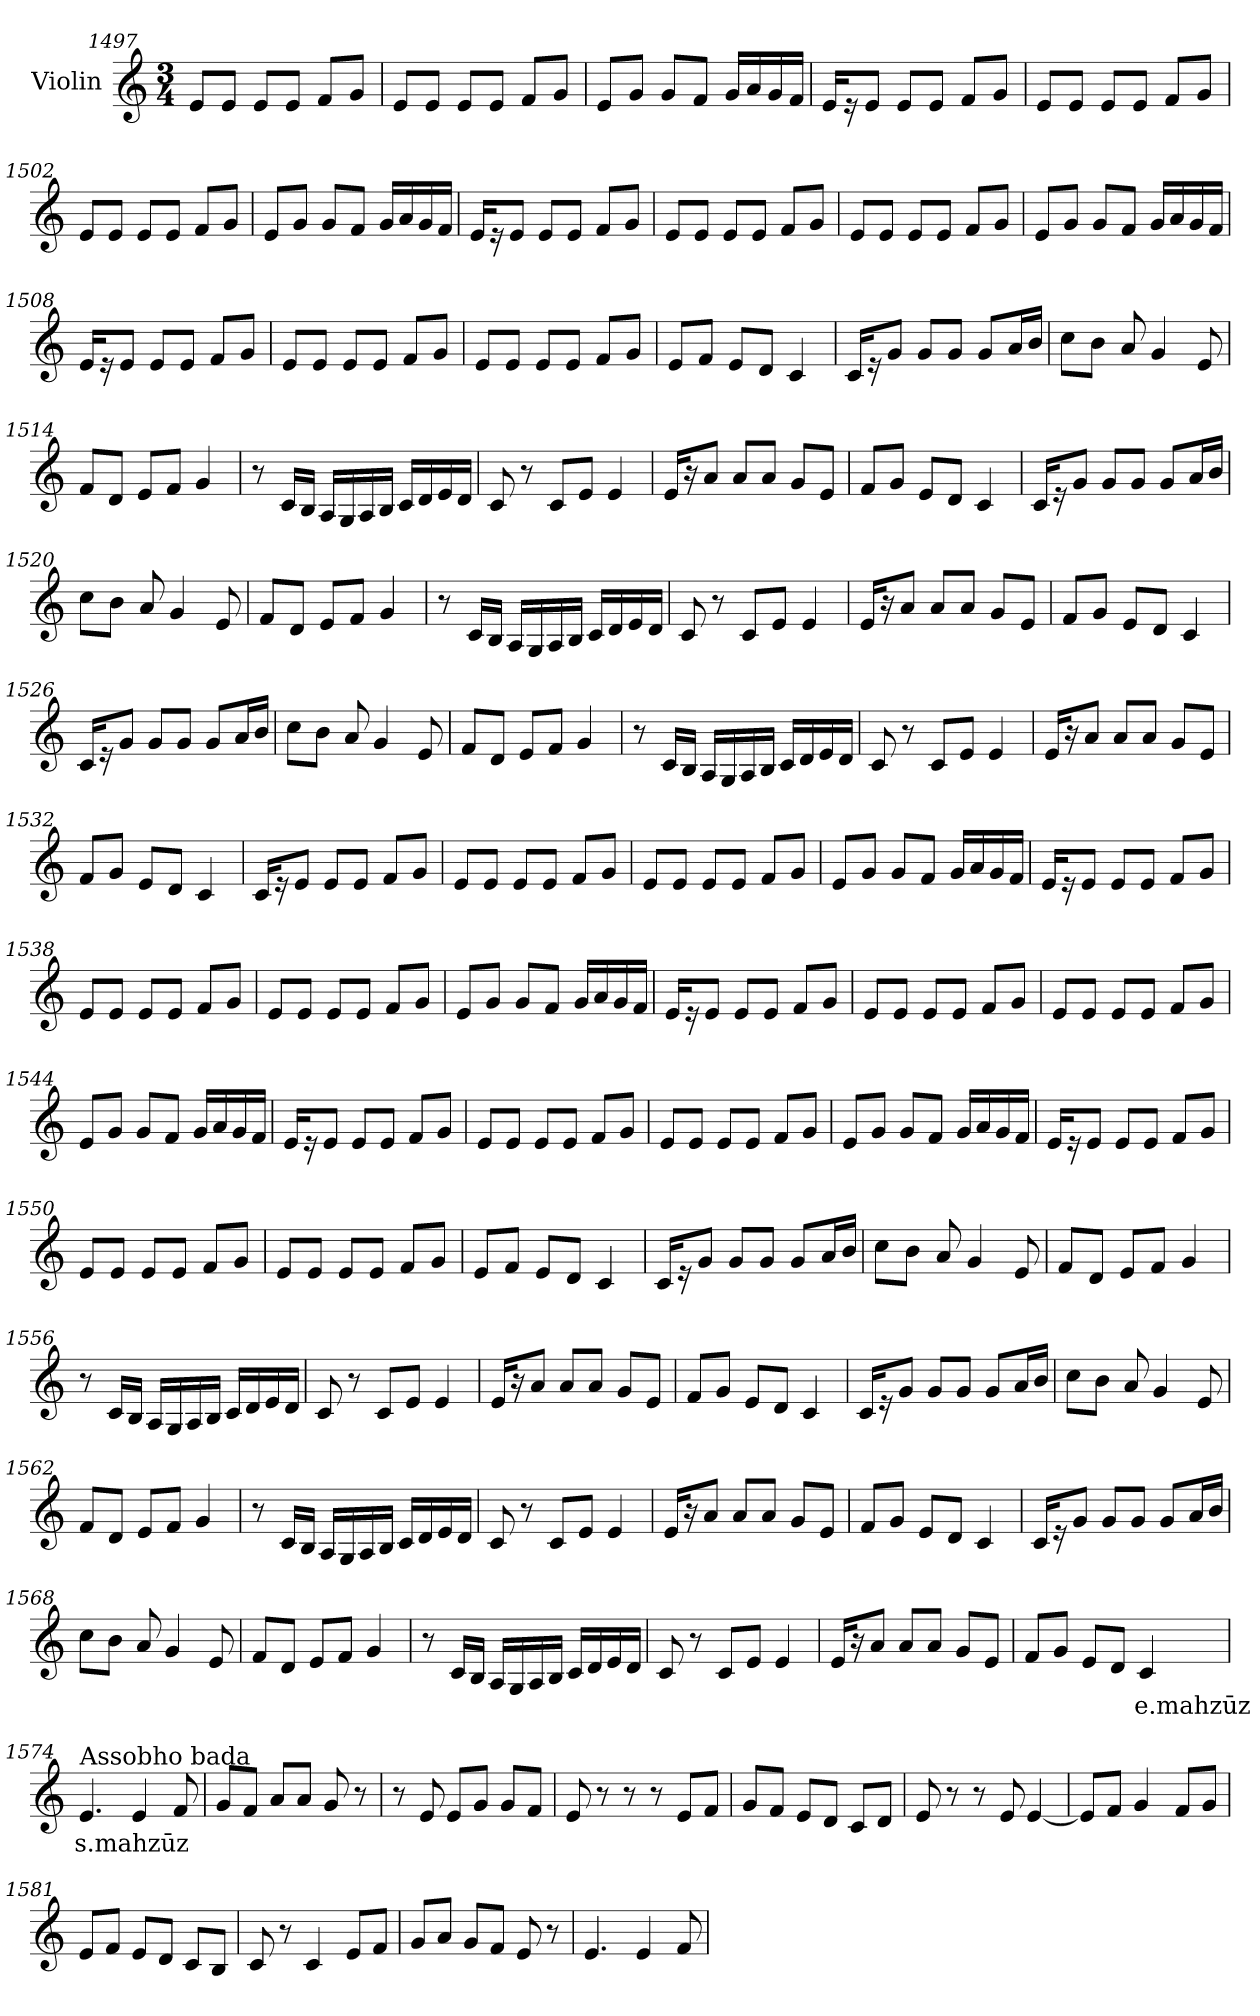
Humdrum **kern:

**kern	**text
*part1	*part1
*staff1	*staff1
*I"Violin	*
*clefG2	*
*k[]	*
*M3/4	*
=1497	=1497
8e/L	.
8e/J	.
8e/L	.
8e/J	.
8f/L	.
8g/J	.
=1498	=1498
8e/L	.
8e/J	.
8e/L	.
8e/J	.
8f/L	.
8g/J	.
=1499	=1499
8e/L	.
8g/J	.
8g/L	.
8f/J	.
16g/LL	.
16a/	.
16g/	.
16f/JJ	.
!!LO:LB:g=z
=1500	=1500
16e/KL	.
16r	.
8e/J	.
8e/L	.
8e/J	.
8f/L	.
8g/J	.
=1501	=1501
8e/L	.
8e/J	.
8e/L	.
8e/J	.
8f/L	.
8g/J	.
=1502	=1502
8e/L	.
8e/J	.
8e/L	.
8e/J	.
8f/L	.
8g/J	.
=1503	=1503
8e/L	.
8g/J	.
8g/L	.
8f/J	.
16g/LL	.
16a/	.
16g/	.
16f/JJ	.
=1504	=1504
16e/KL	.
16r	.
8e/J	.
8e/L	.
8e/J	.
8f/L	.
8g/J	.
=1505	=1505
8e/L	.
8e/J	.
8e/L	.
8e/J	.
8f/L	.
8g/J	.
!!LO:LB:g=z
=1506	=1506
8e/L	.
8e/J	.
8e/L	.
8e/J	.
8f/L	.
8g/J	.
=1507	=1507
8e/L	.
8g/J	.
8g/L	.
8f/J	.
16g/LL	.
16a/	.
16g/	.
16f/JJ	.
=1508	=1508
16e/KL	.
16r	.
8e/J	.
8e/L	.
8e/J	.
8f/L	.
8g/J	.
=1509	=1509
8e/L	.
8e/J	.
8e/L	.
8e/J	.
8f/L	.
8g/J	.
=1510	=1510
8e/L	.
8e/J	.
8e/L	.
8e/J	.
8f/L	.
8g/J	.
=1511	=1511
8e/L	.
8f/J	.
8e/L	.
8d/J	.
4c/	.
!!LO:LB:g=z
=1512	=1512
16c/KL	.
16r	.
8g/J	.
8g/L	.
8g/J	.
8g/L	.
16a/L	.
16b/JJ	.
=1513	=1513
8cc\L	.
8b\J	.
8a/	.
4g/	.
8e/	.
=1514	=1514
8f/L	.
8d/J	.
8e/L	.
8f/J	.
4g/	.
=1515	=1515
8r	.
16c/LL	.
16B/JJ	.
16A/LL	.
16G/	.
16A/	.
16B/JJ	.
16c/LL	.
16d/	.
16e/	.
16d/JJ	.
=1516	=1516
8c/	.
8r	.
8c/L	.
8e/J	.
4e/	.
!!LO:PB:g=z
=1517	=1517
16e/KL	.
16r	.
8a/J	.
8a/L	.
8a/J	.
8g/L	.
8e/J	.
=1518	=1518
8f/L	.
8g/J	.
8e/L	.
8d/J	.
4c/	.
=1519	=1519
16c/KL	.
16r	.
8g/J	.
8g/L	.
8g/J	.
8g/L	.
16a/L	.
16b/JJ	.
=1520	=1520
8cc\L	.
8b\J	.
8a/	.
4g/	.
8e/	.
=1521	=1521
8f/L	.
8d/J	.
8e/L	.
8f/J	.
4g/	.
!!LO:LB:g=z
=1522	=1522
8r	.
16c/LL	.
16B/JJ	.
16A/LL	.
16G/	.
16A/	.
16B/JJ	.
16c/LL	.
16d/	.
16e/	.
16d/JJ	.
=1523	=1523
8c/	.
8r	.
8c/L	.
8e/J	.
4e/	.
=1524	=1524
16e/KL	.
16r	.
8a/J	.
8a/L	.
8a/J	.
8g/L	.
8e/J	.
=1525	=1525
8f/L	.
8g/J	.
8e/L	.
8d/J	.
4c/	.
=1526	=1526
16c/KL	.
16r	.
8g/J	.
8g/L	.
8g/J	.
8g/L	.
16a/L	.
16b/JJ	.
!!LO:LB:g=z
=1527	=1527
8cc\L	.
8b\J	.
8a/	.
4g/	.
8e/	.
=1528	=1528
8f/L	.
8d/J	.
8e/L	.
8f/J	.
4g/	.
=1529	=1529
8r	.
16c/LL	.
16B/JJ	.
16A/LL	.
16G/	.
16A/	.
16B/JJ	.
16c/LL	.
16d/	.
16e/	.
16d/JJ	.
=1530	=1530
8c/	.
8r	.
8c/L	.
8e/J	.
4e/	.
=1531	=1531
16e/KL	.
16r	.
8a/J	.
8a/L	.
8a/J	.
8g/L	.
8e/J	.
!!LO:LB:g=z
=1532	=1532
8f/L	.
8g/J	.
8e/L	.
8d/J	.
4c/	.
=1533	=1533
16c/KL	.
16r	.
8e/J	.
8e/L	.
8e/J	.
8f/L	.
8g/J	.
=1534	=1534
8e/L	.
8e/J	.
8e/L	.
8e/J	.
8f/L	.
8g/J	.
=1535	=1535
8e/L	.
8e/J	.
8e/L	.
8e/J	.
8f/L	.
8g/J	.
=1536	=1536
8e/L	.
8g/J	.
8g/L	.
8f/J	.
16g/LL	.
16a/	.
16g/	.
16f/JJ	.
=1537	=1537
16e/KL	.
16r	.
8e/J	.
8e/L	.
8e/J	.
8f/L	.
8g/J	.
!!LO:LB:g=z
=1538	=1538
8e/L	.
8e/J	.
8e/L	.
8e/J	.
8f/L	.
8g/J	.
=1539	=1539
8e/L	.
8e/J	.
8e/L	.
8e/J	.
8f/L	.
8g/J	.
=1540	=1540
8e/L	.
8g/J	.
8g/L	.
8f/J	.
16g/LL	.
16a/	.
16g/	.
16f/JJ	.
=1541	=1541
16e/KL	.
16r	.
8e/J	.
8e/L	.
8e/J	.
8f/L	.
8g/J	.
=1542	=1542
8e/L	.
8e/J	.
8e/L	.
8e/J	.
8f/L	.
8g/J	.
=1543	=1543
8e/L	.
8e/J	.
8e/L	.
8e/J	.
8f/L	.
8g/J	.
!!LO:LB:g=z
=1544	=1544
8e/L	.
8g/J	.
8g/L	.
8f/J	.
16g/LL	.
16a/	.
16g/	.
16f/JJ	.
=1545	=1545
16e/KL	.
16r	.
8e/J	.
8e/L	.
8e/J	.
8f/L	.
8g/J	.
=1546	=1546
8e/L	.
8e/J	.
8e/L	.
8e/J	.
8f/L	.
8g/J	.
=1547	=1547
8e/L	.
8e/J	.
8e/L	.
8e/J	.
8f/L	.
8g/J	.
=1548	=1548
8e/L	.
8g/J	.
8g/L	.
8f/J	.
16g/LL	.
16a/	.
16g/	.
16f/JJ	.
!!LO:LB:g=z
=1549	=1549
16e/KL	.
16r	.
8e/J	.
8e/L	.
8e/J	.
8f/L	.
8g/J	.
=1550	=1550
8e/L	.
8e/J	.
8e/L	.
8e/J	.
8f/L	.
8g/J	.
=1551	=1551
8e/L	.
8e/J	.
8e/L	.
8e/J	.
8f/L	.
8g/J	.
=1552	=1552
8e/L	.
8f/J	.
8e/L	.
8d/J	.
4c/	.
=1553	=1553
16c/KL	.
16r	.
8g/J	.
8g/L	.
8g/J	.
8g/L	.
16a/L	.
16b/JJ	.
=1554	=1554
8cc\L	.
8b\J	.
8a/	.
4g/	.
8e/	.
!!LO:LB:g=z
=1555	=1555
8f/L	.
8d/J	.
8e/L	.
8f/J	.
4g/	.
=1556	=1556
8r	.
16c/LL	.
16B/JJ	.
16A/LL	.
16G/	.
16A/	.
16B/JJ	.
16c/LL	.
16d/	.
16e/	.
16d/JJ	.
=1557	=1557
8c/	.
8r	.
8c/L	.
8e/J	.
4e/	.
=1558	=1558
16e/KL	.
16r	.
8a/J	.
8a/L	.
8a/J	.
8g/L	.
8e/J	.
=1559	=1559
8f/L	.
8g/J	.
8e/L	.
8d/J	.
4c/	.
!!LO:PB:g=z
=1560	=1560
16c/KL	.
16r	.
8g/J	.
8g/L	.
8g/J	.
8g/L	.
16a/L	.
16b/JJ	.
=1561	=1561
8cc\L	.
8b\J	.
8a/	.
4g/	.
8e/	.
=1562	=1562
8f/L	.
8d/J	.
8e/L	.
8f/J	.
4g/	.
=1563	=1563
8r	.
16c/LL	.
16B/JJ	.
16A/LL	.
16G/	.
16A/	.
16B/JJ	.
16c/LL	.
16d/	.
16e/	.
16d/JJ	.
=1564	=1564
8c/	.
8r	.
8c/L	.
8e/J	.
4e/	.
!!LO:LB:g=z
=1565	=1565
16e/KL	.
16r	.
8a/J	.
8a/L	.
8a/J	.
8g/L	.
8e/J	.
=1566	=1566
8f/L	.
8g/J	.
8e/L	.
8d/J	.
4c/	.
=1567	=1567
16c/KL	.
16r	.
8g/J	.
8g/L	.
8g/J	.
8g/L	.
16a/L	.
16b/JJ	.
=1568	=1568
8cc\L	.
8b\J	.
8a/	.
4g/	.
8e/	.
=1569	=1569
8f/L	.
8d/J	.
8e/L	.
8f/J	.
4g/	.
!!LO:LB:g=z
=1570	=1570
8r	.
16c/LL	.
16B/JJ	.
16A/LL	.
16G/	.
16A/	.
16B/JJ	.
16c/LL	.
16d/	.
16e/	.
16d/JJ	.
=1571	=1571
8c/	.
8r	.
8c/L	.
8e/J	.
4e/	.
=1572	=1572
16e/KL	.
16r	.
8a/J	.
8a/L	.
8a/J	.
8g/L	.
8e/J	.
=1573	=1573
8f/L	.
8g/J	.
8e/L	.
8d/J	.
!	!LO:LY:b
4c/	e.mahzūz
=1574	=1574
*MM80	*
!LO:TX:a:t=Assobho bada	!
!	!LO:LY:b
4.e/	s.mahzūz
4e/	.
8f/	.
!!LO:LB:g=z
=1575	=1575
8g/L	.
8f/J	.
8a/L	.
8a/J	.
8g/	.
8r	.
=1576	=1576
8r	.
8e/	.
8e/L	.
8g/J	.
8g/L	.
8f/J	.
=1577	=1577
8e/	.
8r	.
8r	.
8r	.
8e/L	.
8f/J	.
=1578	=1578
8g/L	.
8f/J	.
8e/L	.
8d/J	.
8c/L	.
8d/J	.
=1579	=1579
8e/	.
8r	.
8r	.
8e/	.
[4e/	.
=1580	=1580
8e/L]	.
8f/J	.
4g/	.
8f/L	.
8g/J	.
!!LO:LB:g=z
=1581	=1581
8e/L	.
8f/J	.
8e/L	.
8d/J	.
8c/L	.
8B/J	.
=1582	=1582
8c/	.
8r	.
4c/	.
8e/L	.
8f/J	.
=1583	=1583
8g/L	.
8a/J	.
8g/L	.
8f/J	.
8e/	.
8r	.
=1584	=1584
4.e/	.
4e/	.
8f/	.
=	=
*-	*-
